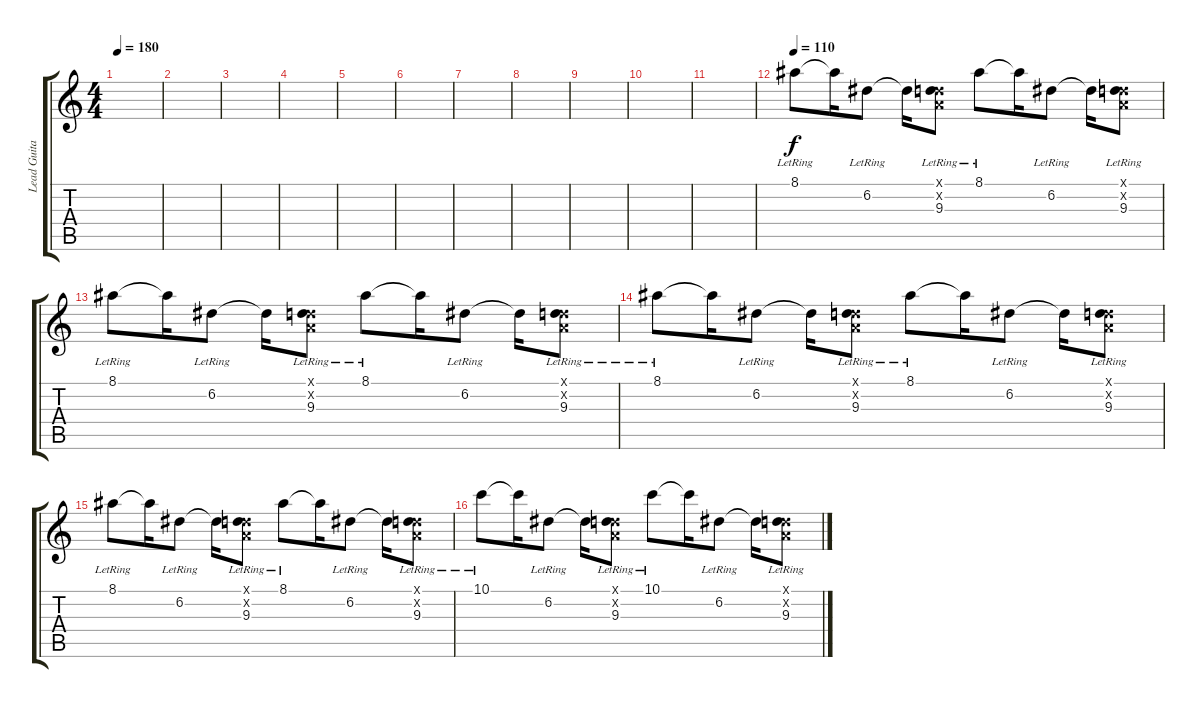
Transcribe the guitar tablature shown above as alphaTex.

\track ("Lead Guitar" "Lead Guita") {instrument distortionguitar}
\staff {score tabs}
\tuning (D4 A3 F3 C3 G2 C2) {hide}
\ts (4 4)
\tempo 180
\clef g2
\ks c
|
|
|
|
|
|
|
|
|
|
|
\tempo 110
8.1{lr}.8 8.1{t}.16 6.2{lr}.8 6.2{t}.16 (0.1{x} 0.2{x} 9.3{lr}).8 8.1{lr}.8 8.1{t}.16 6.2{lr}.8 6.2{t}.16 (0.1{x} 0.2{x} 9.3{lr}).8 |
8.1{lr}.8{volume 11} 8.1{t}.16 6.2{lr}.8 6.2{t}.16 (0.1{x} 0.2{x} 9.3{lr}).8 8.1{lr}.8 8.1{t}.16 6.2{lr}.8 6.2{t}.16 (0.1{x} 0.2{x} 9.3{lr}).8 |
8.1{lr}.8 8.1{t}.16 6.2{lr}.8 6.2{t}.16 (0.1{x} 0.2{x} 9.3{lr}).8 8.1{lr}.8 8.1{t}.16 6.2{lr}.8 6.2{t}.16 (0.1{x} 0.2{x} 9.3{lr}).8 |
8.1{lr}.8 8.1{t}.16 6.2{lr}.8 6.2{t}.16 (0.1{x} 0.2{x} 9.3{lr}).8 8.1{lr}.8 8.1{t}.16 6.2{lr}.8 6.2{t}.16 (0.1{x} 0.2{x} 9.3{lr}).8 |
10.1{lr}.8 10.1{t}.16 6.2{lr}.8 6.2{t}.16 (0.1{x} 0.2{x} 9.3{lr}).8 10.1{lr}.8 10.1{t}.16 6.2{lr}.8 6.2{t}.16 (0.1{x} 0.2{x} 9.3{lr}).8
